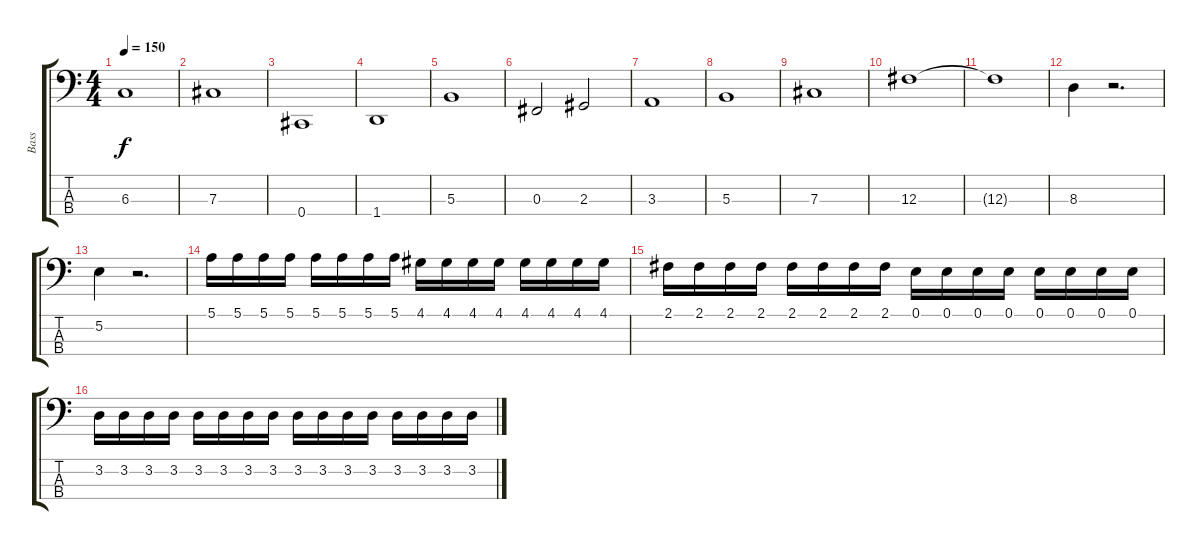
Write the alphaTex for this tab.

\track ("Bass" "Bass") {instrument electricbasspick}
\staff {score tabs}
\tuning (E2 B1 Gb1 Db1) {hide}
\ts (4 4)
\tempo 150
\clef f4
\ks c
6.3.1{dy f} |
7.3.1 |
0.4.1 |
1.4.1 |
5.3.1 |
0.3.2 2.3.2 |
3.3.1 |
5.3.1 |
7.3.1 |
12.3.1 |
12.3{t}.1 |
8.3.4 r.2{d} |
5.2.4 r.2{d} |
5.1.16 5.1.16 5.1.16 5.1.16 5.1.16 5.1.16 5.1.16 5.1.16 4.1.16 4.1.16 4.1.16 4.1.16 4.1.16 4.1.16 4.1.16 4.1.16 |
2.1.16 2.1.16 2.1.16 2.1.16 2.1.16 2.1.16 2.1.16 2.1.16 0.1.16 0.1.16 0.1.16 0.1.16 0.1.16 0.1.16 0.1.16 0.1.16 |
3.2.16 3.2.16 3.2.16 3.2.16 3.2.16 3.2.16 3.2.16 3.2.16 3.2.16 3.2.16 3.2.16 3.2.16 3.2.16 3.2.16 3.2.16 3.2.16
